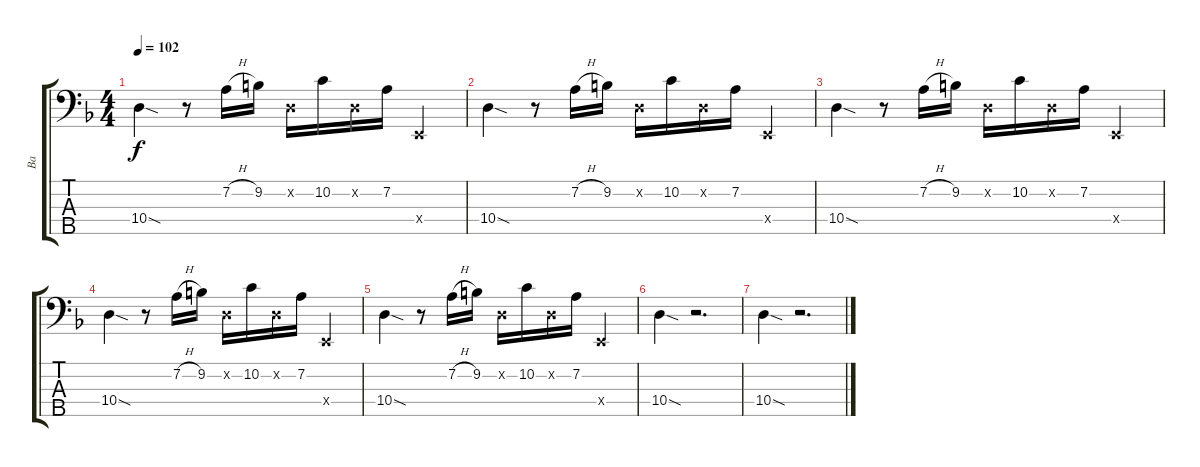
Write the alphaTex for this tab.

\track ("Ba" "Ba") {instrument slapbass1}
\staff {score tabs}
\tuning (G2 D2 A1 E1 B0) {hide}
\ts (4 4)
\tempo 102
\clef f4
\ks f
10.4{sod}.4{dy f} r.8 7.2{h}.16 9.2.16 0.2{x}.16 10.2.16 0.2{x}.16 7.2.16 0.4{x}.4 |
10.4{sod}.4 r.8 7.2{h}.16 9.2.16 0.2{x}.16 10.2.16 0.2{x}.16 7.2.16 0.4{x}.4 |
10.4{sod}.4 r.8 7.2{h}.16 9.2.16 0.2{x}.16 10.2.16 0.2{x}.16 7.2.16 0.4{x}.4 |
10.4{sod}.4 r.8 7.2{h}.16 9.2.16 0.2{x}.16 10.2.16 0.2{x}.16 7.2.16 0.4{x}.4 |
10.4{sod}.4 r.8 7.2{h}.16 9.2.16 0.2{x}.16 10.2.16 0.2{x}.16 7.2.16 0.4{x}.4 |
10.4{sod}.4 r.2{d} |
10.4{sod}.4 r.2{d}
